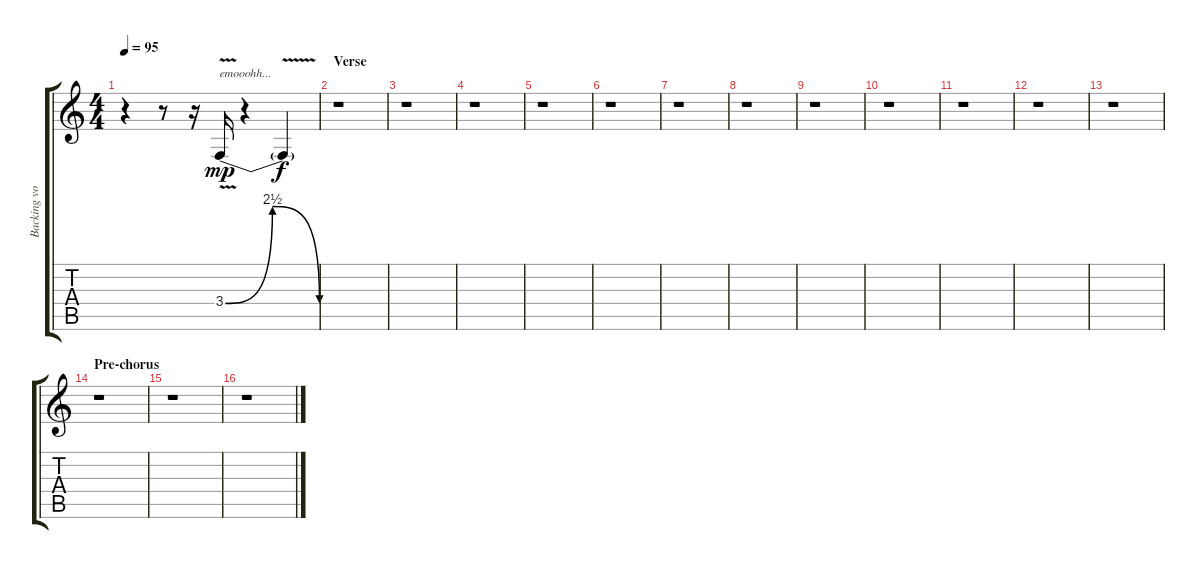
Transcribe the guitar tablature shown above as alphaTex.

\track ("Backing vokal" "Backing vo") {instrument flute}
\staff {score tabs}
\tuning (E4 B3 G3 D3 A2 E2) {hide}
\ts (4 4)
\tempo 95
\clef g2
\ks c
r.4{dy mp} r.8 r.16 3.4{be (bendrelease 0 0 5 10 55 10 60 0) v}.16{txt "emooohh..."} r.4 3.4{t}.4{dy f} |
\section ("" "Verse")
r.1 |
r.1 |
r.1 |
r.1 |
r.1 |
r.1 |
r.1 |
r.1 |
r.1 |
r.1 |
r.1 |
r.1 |
\section ("" "Pre-chorus")
r.1 |
r.1 |
r.1
